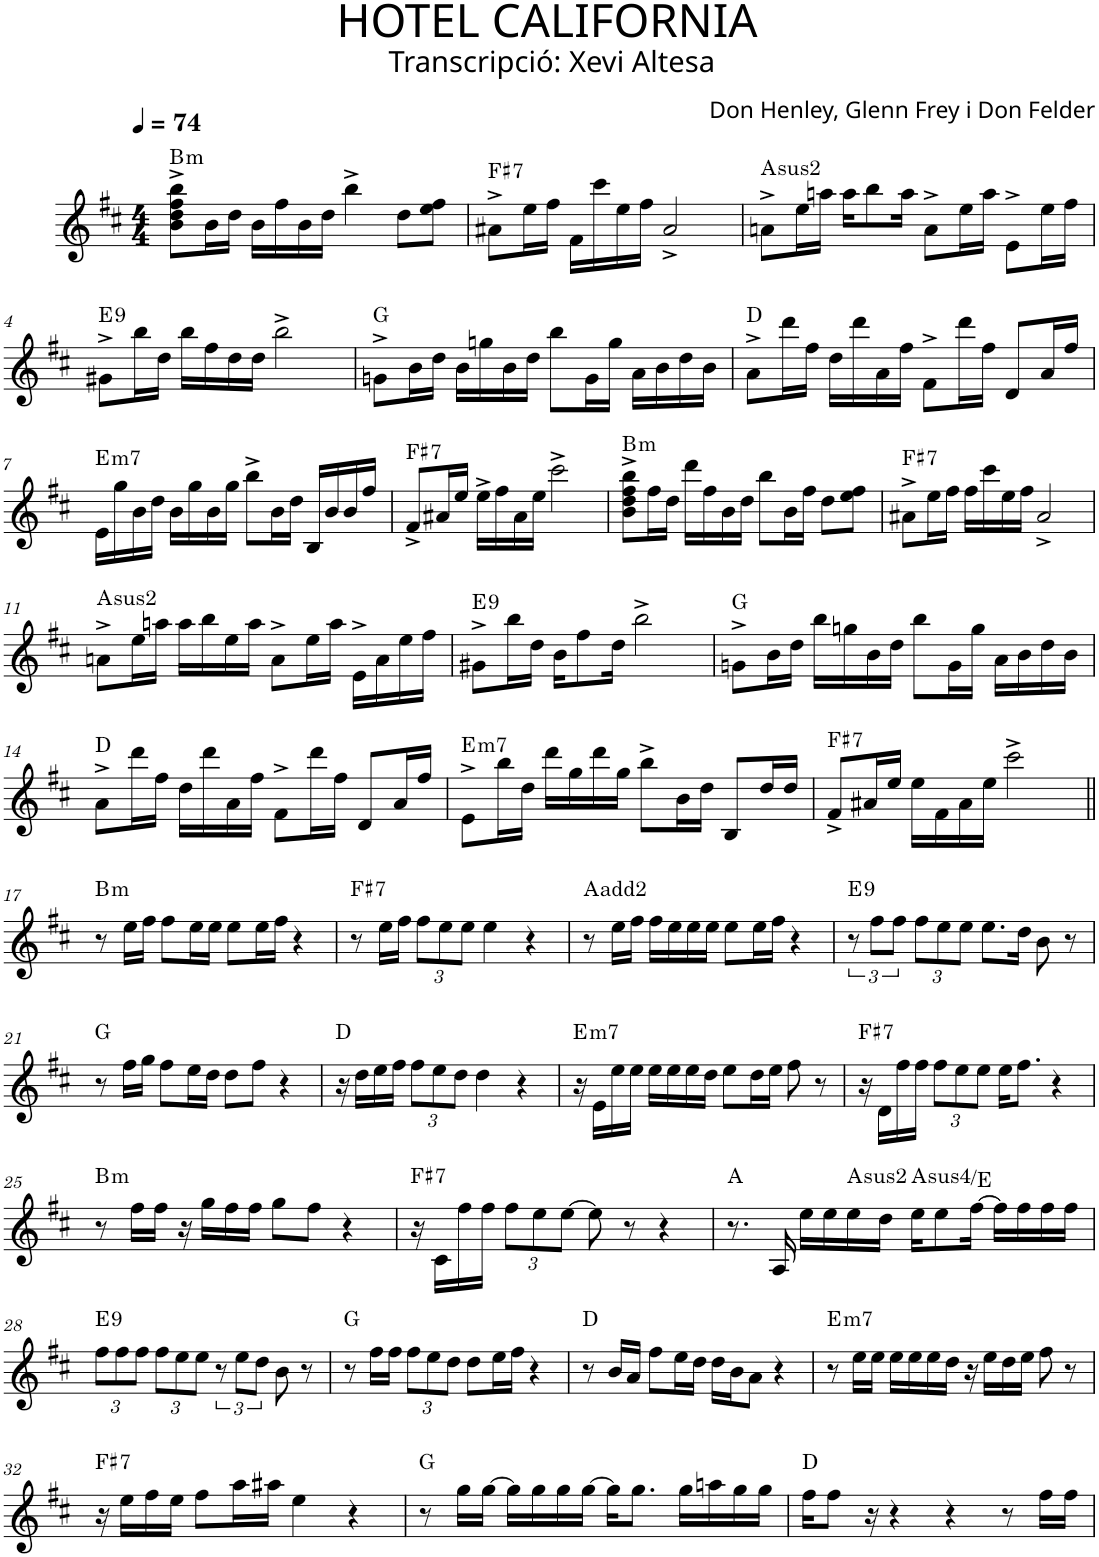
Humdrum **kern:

**kern	**harte
*part1	*part1
*staff1	*
*I"P1	*
*clefG2	*
*k[f#c#]	*
*b:	*
*M4/4	*
*MM74	*
=1	=1
!	!LO:H:kt=m
8b\^ 8dd\^ 8ff#\^ 8bb\^L	B:min
16b\L	.
16dd\JJ	.
16b\LL	.
16ff#\	.
16b\	.
16dd\JJ	.
4bb^\	.
8dd\L	.
8ee\ 8ff#\J	.
=2	=2
!	!LO:H:kt=7
8a#X^\L	F#:7
16ee\L	.
16ff#\JJ	.
16f#\LL	.
16ccc#\	.
16ee\	.
16ff#\JJ	.
2a#^/	.
=3	=3
!	!LO:H:kt=2
8an^\L	A:(1,2,5)
16ee\L	.
16aan\JJ	.
16aa\KL	.
8bb\	.
16aa\Jk	.
8a^\L	.
16ee\L	.
16aa\JJ	.
8e^\L	.
16ee\L	.
16ff#\JJ	.
!!LO:LB:g=z
=4	=4
!	!LO:H:kt=9
8g#X^\L	E:9
16bb\L	.
16dd\JJ	.
16bb\LL	.
16ff#\	.
16dd\	.
16dd\JJ	.
2bb^\	.
=5	=5
8gn^\L	G:maj
16b\L	.
16dd\JJ	.
16b\LL	.
16ggn\	.
16b\	.
16dd\JJ	.
8bb\L	.
16g\L	.
16gg\JJ	.
16a\LL	.
16b\	.
16dd\	.
16b\JJ	.
=6	=6
8a^\L	D:maj
16ddd\L	.
16ff#\JJ	.
16dd\LL	.
16ddd\	.
16a\	.
16ff#\JJ	.
8f#^\L	.
16ddd\L	.
16ff#\JJ	.
8d/L	.
16a/L	.
16ff#/JJ	.
!!LO:LB:g=z
=7	=7
!	!LO:H:kt=m7
16e\LL	E:min7
16gg\	.
16b\	.
16dd\JJ	.
16b\LL	.
16gg\	.
16b\	.
16gg\JJ	.
8bb^\L	.
16b\L	.
16dd\JJ	.
16B/LL	.
16b/	.
16b/	.
16ff#/JJ	.
=8	=8
!	!LO:H:kt=7
8f#^/L	F#:7
16a#X/L	.
16ee/JJ	.
16ee^\LL	.
16ff#\	.
16a#\	.
16ee\JJ	.
2ccc#^\	.
=9	=9
!	!LO:H:kt=m
8b\^ 8dd\^ 8ff#\^ 8bb\^L	B:min
16ff#\L	.
16dd\JJ	.
16ddd\LL	.
16ff#\	.
16b\	.
16dd\JJ	.
8bb\L	.
16b\L	.
16ff#\JJ	.
8dd\L	.
8ee\ 8ff#\J	.
=10	=10
!	!LO:H:kt=7
8a#X^\L	F#:7
16ee\L	.
16ff#\JJ	.
16ff#\LL	.
16ccc#\	.
16ee\	.
16ff#\JJ	.
2a#^/	.
!!LO:LB:g=z
=11	=11
!	!LO:H:kt=2
8an^\L	A:(1,2,5)
16ee\L	.
16aan\JJ	.
16aa\LL	.
16bb\	.
16ee\	.
16aa\JJ	.
8a^\L	.
16ee\L	.
16aa\JJ	.
16e^\LL	.
16a\	.
16ee\	.
16ff#\JJ	.
=12	=12
!	!LO:H:kt=9
8g#X^\L	E:9
16bb\L	.
16dd\JJ	.
16b\KL	.
8ff#\	.
16dd\Jk	.
2bb^\	.
=13	=13
8gn^\L	G:maj
16b\L	.
16dd\JJ	.
16bb\LL	.
16ggn\	.
16b\	.
16dd\JJ	.
8bb\L	.
16g\L	.
16gg\JJ	.
16a\LL	.
16b\	.
16dd\	.
16b\JJ	.
!!LO:LB:g=z
=14	=14
8a^\L	D:maj
16ddd\L	.
16ff#\JJ	.
16dd\LL	.
16ddd\	.
16a\	.
16ff#\JJ	.
8f#^\L	.
16ddd\L	.
16ff#\JJ	.
8d/L	.
16a/L	.
16ff#/JJ	.
=15	=15
!	!LO:H:kt=m7
8e^\L	E:min7
16bb\L	.
16dd\JJ	.
16ddd\LL	.
16gg\	.
16ddd\	.
16gg\JJ	.
8bb^\L	.
16b\L	.
16dd\JJ	.
8B/L	.
16dd/L	.
16dd/JJ	.
=16	=16
!	!LO:H:kt=7
8f#^/L	F#:7
16a#X/L	.
16ee/JJ	.
16ee\LL	.
16f#\	.
16a#\	.
16ee\JJ	.
2ccc#^\	.
!!LO:LB:g=z
=17||	=17||
!	!LO:H:kt=m
8r	B:min
16ee\LL	.
16ff#\JJ	.
8ff#\L	.
16ee\L	.
16ee\JJ	.
8ee\L	.
16ee\L	.
16ff#\JJ	.
4r	.
=18	=18
!	!LO:H:kt=7
8r	F#:7
16ee\LL	.
16ff#\JJ	.
*Xbrackettup	*
12ff#\L	.
12ee\	.
12ee\J	.
4ee\	.
4r	.
=19	=19
8r	A:maj(2)
16ee\LL	.
16ff#\JJ	.
16ff#\LL	.
16ee\	.
16ee\	.
16ee\JJ	.
8ee\L	.
16ee\L	.
16ff#\JJ	.
4r	.
=20	=20
*brackettup	*
!	!LO:H:kt=9
12r	E:9
12ff#\L	.
12ff#\J	.
*Xbrackettup	*
12ff#\L	.
12ee\	.
12ee\J	.
8.ee\L	.
16dd\Jk	.
8b\	.
8r	.
!!LO:LB:g=z
=21	=21
8r	G:maj
16ff#\LL	.
16gg\JJ	.
8ff#\L	.
16ee\L	.
16dd\JJ	.
8dd\L	.
8ff#\J	.
4r	.
=22	=22
16r	D:maj
16dd\LL	.
16ee\	.
16ff#\JJ	.
12ff#\L	.
12ee\	.
12dd\J	.
4dd\	.
4r	.
=23	=23
!	!LO:H:kt=m7
16r	E:min7
16e\LL	.
16ee\	.
16ee\JJ	.
16ee\LL	.
16ee\	.
16ee\	.
16dd\JJ	.
8ee\L	.
16dd\L	.
16ee\JJ	.
8ff#\	.
8r	.
=24	=24
!	!LO:H:kt=7
16r	F#:7
16d\LL	.
16ff#\	.
16ff#\JJ	.
12ff#\L	.
12ee\	.
12ee\J	.
16ee\KL	.
8.ff#\J	.
4r	.
!!LO:LB:g=z
=25	=25
!	!LO:H:kt=m
8r	B:min
16ff#\LL	.
16ff#\JJ	.
16r	.
16gg\LL	.
16ff#\	.
16ff#\JJ	.
8gg\L	.
8ff#\J	.
4r	.
=26	=26
!	!LO:H:kt=7
16r	F#:7
16c#\LL	.
16ff#\	.
16ff#\JJ	.
12ff#\L	.
12ee\	.
[>12ee\J	.
8ee\]	.
8r	.
4r	.
=27	=27
8.r	A:maj
16A/	.
16ee\LL	.
16ee\	.
!	!LO:H:kt=2
16ee\	A:(1,2,5)
16dd\JJ	.
!	!LO:H:kt=4
16ee\KL	A:sus4/5
8ee\	.
[>16ff#\Jk	.
16ff#\LL]	.
16ff#\	.
16ff#\	.
16ff#\JJ	.
!!LO:LB:g=z
=28	=28
!	!LO:H:kt=9
12ff#\L	E:9
12ff#\	.
12ff#\J	.
12ff#\L	.
12ee\	.
12ee\J	.
*brackettup	*
12r	.
12ee\L	.
12dd\J	.
8b\	.
8r	.
=29	=29
8r	G:maj
16ff#\LL	.
16ff#\JJ	.
*Xbrackettup	*
12ff#\L	.
12ee\	.
12dd\J	.
8dd\L	.
16ee\L	.
16ff#\JJ	.
4r	.
=30	=30
8r	D:maj
16b/LL	.
16a/JJ	.
8ff#\L	.
16ee\L	.
16dd\JJ	.
16dd\LL	.
16b\J	.
8a\J	.
4r	.
=31	=31
!	!LO:H:kt=m7
8r	E:min7
16ee\LL	.
16ee\JJ	.
16ee\LL	.
16ee\	.
16ee\	.
16dd\JJ	.
16r	.
16ee\LL	.
16dd\	.
16ee\JJ	.
8ff#\	.
8r	.
!!LO:LB:g=z
=32	=32
!	!LO:H:kt=7
16r	F#:7
16ee\LL	.
16ff#\	.
16ee\JJ	.
8ff#\L	.
16aa\L	.
16aa#X\JJ	.
4ee\	.
4r	.
=33	=33
8r	G:maj
16gg\LL	.
[>16gg\JJ	.
16gg\LL]	.
16gg\	.
16gg\	.
[>16gg\JJ	.
16gg\KL]	.
8.gg\J	.
16gg\LL	.
16aan\	.
16gg\	.
16gg\JJ	.
=34	=34
16ff#\KL	D:maj
8ff#\J	.
16r	.
4r	.
4r	.
8r	.
16ff#\LL	.
16ff#\JJ	.
=	=
*-	*-
